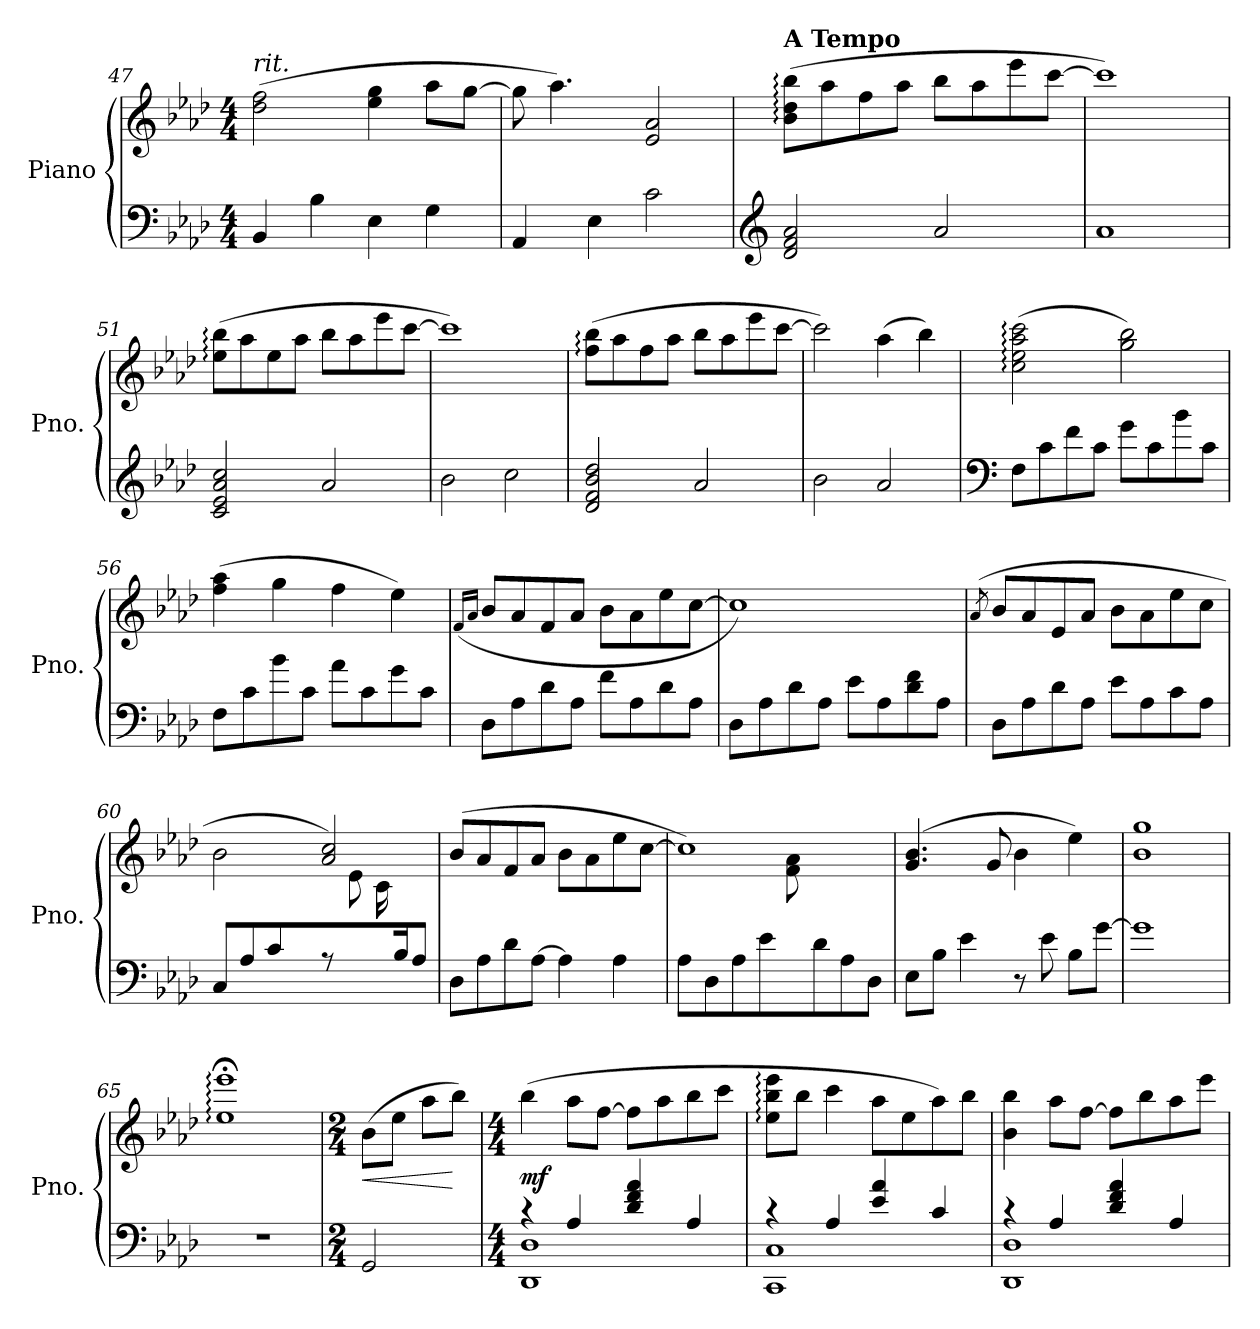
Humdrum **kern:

**kern	**kern	**dynam
*part1	*part1	*part1
*staff2	*staff1	*staff1/2
*I"Piano	*	*
*I'Pno.	*	*
*clefF4	*clefG2	*
*k[b-e-a-d-]	*k[b-e-a-d-]	*
*A-:	*A-:	*
*M4/4	*M4/4	*
=47	=47	=47
!	!LO:TX:a:i:t=rit.	!
4BB-i/	(2dd-i\ 2ffi	.
4B-i\	.	.
4E-i\	4ee-i\ 4ggi	.
4Gi\	8aa-i\L	.
.	[8ggi\J	.
=48	=48	=48
4AA-i/	8ggi\]	.
.	4.aa-i\)	.
4E-i\	.	.
2ci\	2e-i/ 2a-i	.
!!LO:LB:g=z
=49	=49	=49
*clefG2	*	*
!	!LO:TX:a:B:t=A Tempo	!
2d-i/ 2fi 2a-i	(8b-i\: 8dd-i: 8bb-i:L	.
.	8aa-i\	.
.	8ffi\	.
.	8aa-i\J	.
2a-i/	8bb-i\L	.
.	8aa-i\	.
.	8eee-i\	.
.	[8ccci\J	.
=50	=50	=50
1a-i	1ccci])	.
=51	=51	=51
2ci/ 2e-i 2a-i 2cci	(8ee-i\: 8bb-i:L	.
.	8aa-i\	.
.	8ee-i\	.
.	8aa-i\J	.
2a-i/	8bb-i\L	.
.	8aa-i\	.
.	8eee-i\	.
.	[8ccci\J	.
=52	=52	=52
2b-i\	1ccci])	.
2cci\	.	.
!!LO:LB:g=z
=53	=53	=53
2d-i/ 2fi 2b-i 2dd-i	(8ffi\: 8bb-i:L	.
.	8aa-i\	.
.	8ffi\	.
.	8aa-i\J	.
2a-i/	8bb-i\L	.
.	8aa-i\	.
.	8eee-i\	.
.	[8ccci\J	.
=54	=54	=54
2b-i\	2ccci\])	.
2a-i/	(4aa-i\	.
.	4bb-i\)	.
=55	=55	=55
*clefF4	*	*
8Fi\L	(2cci\: 2ee-i: 2aa-i: 2ccci:	.
8ci\	.	.
8fi\	.	.
8ci\J	.	.
8gi\L	2ggi\ 2bb-i)	.
8ci\	.	.
8b-i\	.	.
8ci\J	.	.
=56	=56	=56
8Fi\L	(4ffi\ 4aa-i	.
8ci\	.	.
8b-i\	4ggi\	.
8ci\J	.	.
8a-i\L	4ffi\	.
8ci\	.	.
8gi\	4ee-i\)	.
8ci\J	.	.
!!LO:LB:g=z
=57	=57	=57
.	(16qfi/LL	.
.	16qa-i/JJ	.
8D-i\L	8b-i/L	.
8A-i\	8a-i/	.
8d-i\	8fi/	.
8A-i\J	8a-i/J	.
8fi\L	8b-i\L	.
8A-i\	8a-i\	.
8d-i\	8ee-i\	.
8A-i\J	[8cci\J	.
=58	=58	=58
8D-i\L	1cci])	.
8A-i\	.	.
8d-i\	.	.
8A-i\J	.	.
8e-i\L	.	.
8A-i\	.	.
8d-i\ 8fi	.	.
8A-i\J	.	.
=59	=59	=59
.	(8qa-i/	.
8D-i\L	8b-i/L	.
8A-i\	8a-i/	.
8d-i\	8e-i/	.
8A-i\J	8a-i/J	.
8e-i\L	8b-i\L	.
8A-i\	8a-i\	.
8ci\	8ee-i\	.
8A-i\J	8cci\J	.
=60	=60	=60
*	*^	*
8Ci/L	2b-i\	4.ryy	.
8A-i/	.	.	.
8ci/	.	.	.
8ryy	.	8e-i\J	.
8r	2a-i/ 2cci)	8ryy	.
8.ryy	.	8e-i\L	.
.	.	16ci\L	.
16B-i/J	.	8.ryy	.
8A-i/J	.	.	.
*	*v	*v	*
!!LO:LB:g=z
=61	=61	=61
8D-i\L	(8b-i/L	.
8A-i\	8a-i/	.
8d-i\	8fi/	.
[8A-i\J	8a-i/J	.
4A-i\]	8b-i\L	.
.	8a-i\	.
4A-i\	8ee-i\	.
.	[8cci\J	.
=62	=62	=62
*	*^	*
8A-i\L	1cci])	2ryy	.
8D-i\	.	.	.
8A-i\	.	.	.
8e-i\J	.	.	.
8ryy	.	8fi\ 8a-iL	.
8d-i/	.	4.ryy	.
8A-i/	.	.	.
8D-i/J	.	.	.
*	*v	*v	*
=63	=63	=63
8E-i\L	(4.gi/ 4.b-i	.
8B-i\J	.	.
4e-i\	.	.
.	8gi/	.
8r	4b-i\	.
8e-i\	.	.
8B-i\L	4ee-i\)	.
[8gi\J	.	.
=64	=64	=64
1gi]	1b-i 1ggi	.
=65	=65	=65
1r	1ee-i;: 1eee-i;:	.
=66	=66	=66
*M2/4	*M2/4	*
!	!	!LO:HP:b
2GGi/	(8b-i\L	<
.	8ee-i\J	.
.	8aa-i\L	.
.	8bb-i\J)	[
!!LO:PB:g=z
=67	=67	=67
*M4/4	*M4/4	*
*^	*	*
4r	1DD-i 1D-i	(4bb-i\	mf
4A-i/	.	8aa-i\L	.
.	.	[8ffi\J	.
4d-i/ 4fi 4a-i	.	8ffi\L]	.
.	.	8aa-i\	.
4A-i/	.	8bb-i\	.
.	.	8ccci\J	.
=68	=68	=68	=68
4r	1CCi 1Ci	8ee-i\: 8bb-i: 8eee-i:L	.
.	.	8bb-i\J	.
4A-i/	.	4ccci\	.
4e-i/ 4a-i	.	8aa-i\L	.
.	.	8ee-i\	.
4ci/	.	8aa-i\)	.
.	.	8bb-i\J	.
=69	=69	=69	=69
4r	1DD-i 1D-i	4b-i\ 4bb-i	.
4A-i/	.	8aa-i\L	.
.	.	[8ffi\J	.
4d-i/ 4fi 4a-i	.	8ffi\L]	.
.	.	8bb-i\	.
4A-i/	.	8aa-i\	.
.	.	8eee-i\J	.
*v	*v	*	*
=	=	=
*-	*-	*-
